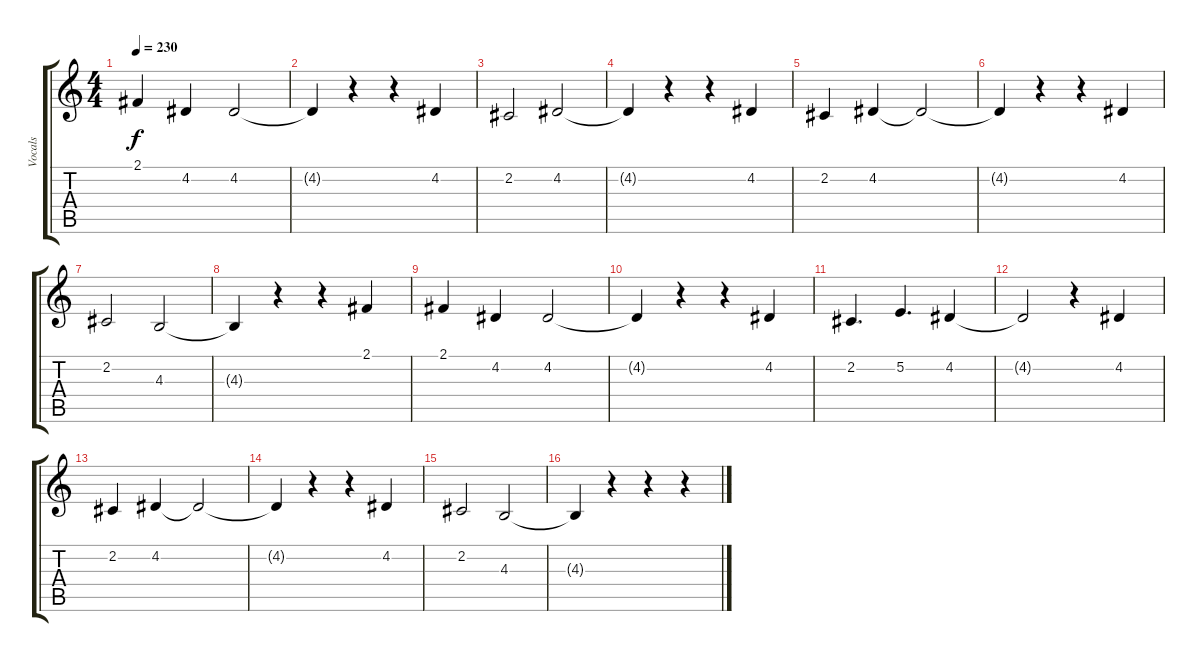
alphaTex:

\track ("Vocals" "Vocals") {instrument altosax}
\staff {score tabs}
\tuning (E4 B3 G3 D3 A2 E2) {hide}
\ts (4 4)
\tempo 230
\clef g2
\ks c
2.1.4{dy f} 4.2.4 4.2.2 |
4.2{t}.4 r.4 r.4 4.2.4 |
2.2.2 4.2.2 |
4.2{t}.4 r.4 r.4 4.2.4 |
2.2.4 4.2.4 4.2{t}.2 |
4.2{t}.4 r.4 r.4 4.2.4 |
2.2.2 4.3.2 |
4.3{t}.4 r.4 r.4 2.1.4 |
2.1.4 4.2.4 4.2.2 |
4.2{t}.4 r.4 r.4 4.2.4 |
2.2.4{d} 5.2.4{d} 4.2.4 |
4.2{t}.2 r.4 4.2.4 |
2.2.4 4.2.4 4.2{t}.2 |
4.2{t}.4 r.4 r.4 4.2.4 |
2.2.2 4.3.2 |
4.3{t}.4 r.4 r.4 r.4
